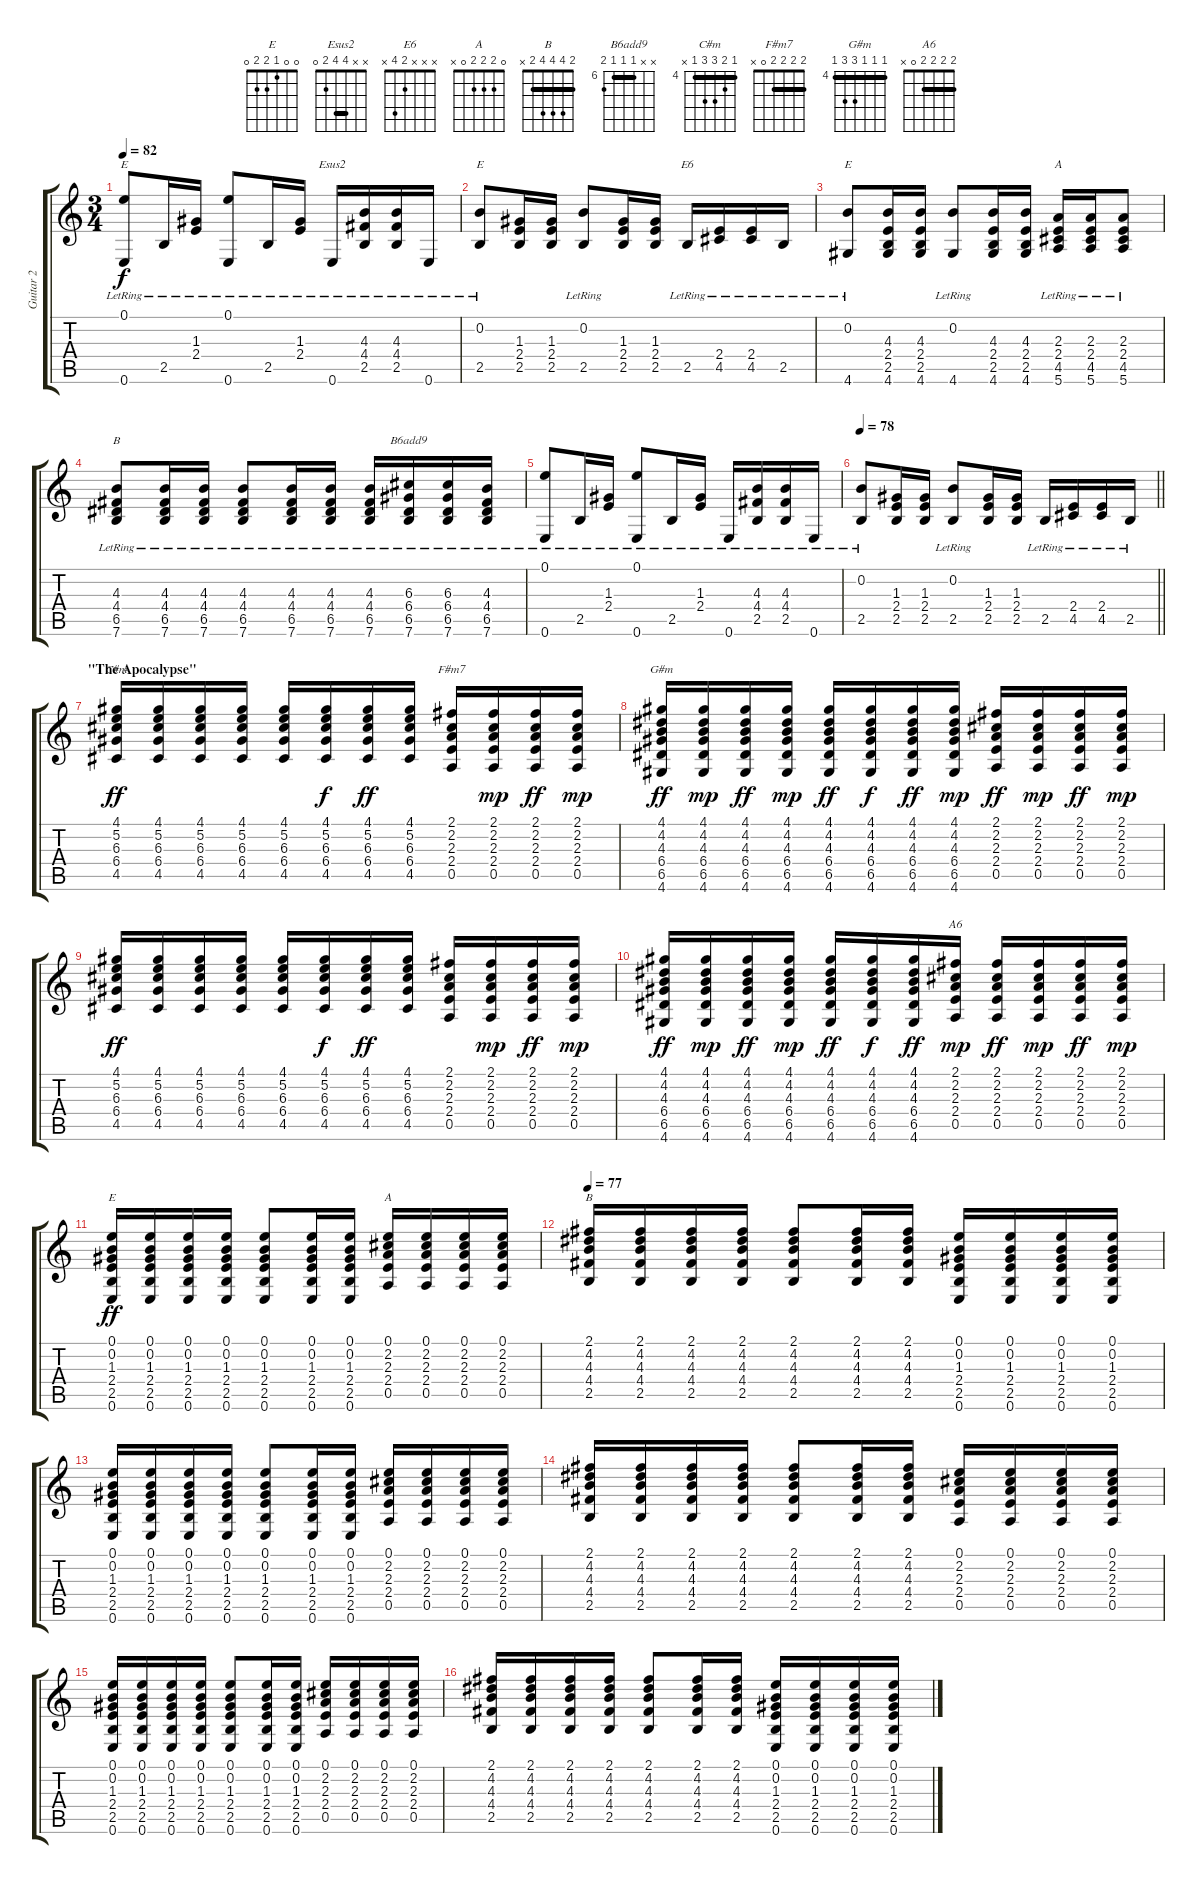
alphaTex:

\track ("Guitar 2" "Guitar 2") {instrument acousticguitarsteel}
\staff {score tabs}
\tuning (E4 B3 G3 D3 A2 E2) {hide}
\chord ("E" 0 x 1 2 2 0)
\chord ("Esus2" x x 4 4 2 0) {barre 4}
\chord ("E" x 0 1 2 2 x)
\chord ("E6" x x x 2 4 x)
\chord ("E" x 0 4 2 2 4)
\chord ("A" x x 2 2 4 5) {barre 2}
\chord ("B" x x 4 4 6 7) {firstfret 4 barre 4}
\chord ("B6add9" x x 6 6 6 7) {firstfret 6 barre 6}
\chord ("C#m" 4 5 6 6 4 x) {firstfret 4 barre 4}
\chord ("F#m7" 2 2 2 2 0 x) {barre 2}
\chord ("G#m" 4 4 4 6 6 4) {firstfret 4 barre 4}
\chord ("A6" 2 2 2 2 0 x) {barre 2}
\chord ("E" 0 0 1 2 2 0)
\chord ("A" 0 2 2 2 0 x)
\chord ("B" 2 4 4 4 2 x) {barre 2}
\ts (3 4)
\tempo 82
\clef g2
\ks c
(0.1 0.6{lr}).8{ch "E" dy f} 2.5{lr}.16 (1.3 2.4{lr}).16 (0.1 0.6{lr}).8 2.5{lr}.16 (1.3 2.4{lr}).16 0.6{lr}.16{ch "Esus2"} (4.3 4.4{lr} 2.5{lr}).16 (4.3 4.4{lr} 2.5{lr}).16 0.6{lr}.16 |
(0.2 2.5{lr}).8{ch "E"} (1.3 2.4 2.5).16 (1.3 2.4 2.5).16 (0.2 2.5{lr}).8 (1.3 2.4 2.5).16 (1.3 2.4 2.5).16 2.5{lr}.16{ch "E6"} (2.4 4.5{lr}).16 (2.4 4.5{lr}).16 2.5{lr}.16 |
(0.2 4.6{lr}).8{ch "E"} (4.3 2.4 2.5 4.6).16 (4.3 2.4 2.5 4.6).16 (0.2 4.6{lr}).8 (4.3 2.4 2.5 4.6).16 (4.3 2.4 2.5 4.6).16 (2.3 2.4 4.5 5.6{lr}).16{ch "A"} (2.3 2.4 4.5 5.6{lr}).16 (2.3 2.4 4.5 5.6{lr}).8 |
(4.3 4.4 6.5{lr} 7.6).8{ch "B"} (4.3 4.4 6.5{lr} 7.6).16 (4.3 4.4 6.5{lr} 7.6).16 (4.3 4.4 6.5{lr} 7.6).8 (4.3 4.4 6.5{lr} 7.6).16 (4.3 4.4 6.5{lr} 7.6).16 (4.3 4.4 6.5{lr} 7.6).16 (6.3 6.4 6.5{lr} 7.6).16{ch "B6add9"} (6.3 6.4 6.5{lr} 7.6).16 (4.3 4.4 6.5{lr} 7.6).16 |
(0.1 0.6{lr}).8 2.5{lr}.16 (1.3 2.4{lr}).16 (0.1 0.6{lr}).8 2.5{lr}.16 (1.3 2.4{lr}).16 0.6{lr}.16 (4.3 4.4{lr} 2.5{lr}).16 (4.3 4.4{lr} 2.5{lr}).16 0.6{lr}.16 |
\tempo 78
\barLineRight lightlight
(0.2 2.5{lr}).8 (1.3 2.4 2.5).16 (1.3 2.4 2.5).16 (0.2 2.5{lr}).8 (1.3 2.4 2.5).16 (1.3 2.4 2.5).16 2.5{lr}.16 (2.4 4.5{lr}).16 (2.4 4.5{lr}).16 2.5{lr}.16 |
\section ("" "\"The Apocalypse\"")
(4.1 5.2 6.3 6.4 4.5).16{ch "C#m" dy ff balance 7} (4.1 5.2 6.3 6.4 4.5).16 (4.1 5.2 6.3 6.4 4.5).16 (4.1 5.2 6.3 6.4 4.5).16 (4.1 5.2 6.3 6.4 4.5).16 (4.1 5.2 6.3 6.4 4.5).16{dy f} (4.1 5.2 6.3 6.4 4.5).16{dy ff} (4.1 5.2 6.3 6.4 4.5).16 (2.1 2.2 2.3 2.4 0.5).16{ch "F#m7"} (2.1 2.2 2.3 2.4 0.5).16{dy mp} (2.1 2.2 2.3 2.4 0.5).16{dy ff} (2.1 2.2 2.3 2.4 0.5).16{dy mp} |
(4.1 4.2 4.3 6.4 6.5 4.6).16{ch "G#m" dy ff} (4.1 4.2 4.3 6.4 6.5 4.6).16{dy mp} (4.1 4.2 4.3 6.4 6.5 4.6).16{dy ff} (4.1 4.2 4.3 6.4 6.5 4.6).16{dy mp} (4.1 4.2 4.3 6.4 6.5 4.6).16{dy ff} (4.1 4.2 4.3 6.4 6.5 4.6).16{dy f} (4.1 4.2 4.3 6.4 6.5 4.6).16{dy ff} (4.1 4.2 4.3 6.4 6.5 4.6).16{dy mp} (2.1 2.2 2.3 2.4 0.5).16{dy ff} (2.1 2.2 2.3 2.4 0.5).16{dy mp} (2.1 2.2 2.3 2.4 0.5).16{dy ff} (2.1 2.2 2.3 2.4 0.5).16{dy mp} |
(4.1 5.2 6.3 6.4 4.5).16{dy ff} (4.1 5.2 6.3 6.4 4.5).16 (4.1 5.2 6.3 6.4 4.5).16 (4.1 5.2 6.3 6.4 4.5).16 (4.1 5.2 6.3 6.4 4.5).16 (4.1 5.2 6.3 6.4 4.5).16{dy f} (4.1 5.2 6.3 6.4 4.5).16{dy ff} (4.1 5.2 6.3 6.4 4.5).16 (2.1 2.2 2.3 2.4 0.5).16 (2.1 2.2 2.3 2.4 0.5).16{dy mp} (2.1 2.2 2.3 2.4 0.5).16{dy ff} (2.1 2.2 2.3 2.4 0.5).16{dy mp} |
(4.1 4.2 4.3 6.4 6.5 4.6).16{dy ff} (4.1 4.2 4.3 6.4 6.5 4.6).16{dy mp} (4.1 4.2 4.3 6.4 6.5 4.6).16{dy ff} (4.1 4.2 4.3 6.4 6.5 4.6).16{dy mp} (4.1 4.2 4.3 6.4 6.5 4.6).16{dy ff} (4.1 4.2 4.3 6.4 6.5 4.6).16{dy f} (4.1 4.2 4.3 6.4 6.5 4.6).16{dy ff} (2.1 2.2 2.3 2.4 0.5).16{ch "A6" dy mp} (2.1 2.2 2.3 2.4 0.5).16{dy ff} (2.1 2.2 2.3 2.4 0.5).16{dy mp} (2.1 2.2 2.3 2.4 0.5).16{dy ff} (2.1 2.2 2.3 2.4 0.5).16{dy mp} |
(0.1 0.2 1.3 2.4 2.5 0.6).16{ch "E" dy ff} (0.1 0.2 1.3 2.4 2.5 0.6).16 (0.1 0.2 1.3 2.4 2.5 0.6).16 (0.1 0.2 1.3 2.4 2.5 0.6).16 (0.1 0.2 1.3 2.4 2.5 0.6).8 (0.1 0.2 1.3 2.4 2.5 0.6).16 (0.1 0.2 1.3 2.4 2.5 0.6).16 (0.1 2.2 2.3 2.4 0.5).16{ch "A"} (0.1 2.2 2.3 2.4 0.5).16 (0.1 2.2 2.3 2.4 0.5).16 (0.1 2.2 2.3 2.4 0.5).16 |
\tempo 77
(2.1 4.2 4.3 4.4 2.5).16{ch "B"} (2.1 4.2 4.3 4.4 2.5).16 (2.1 4.2 4.3 4.4 2.5).16 (2.1 4.2 4.3 4.4 2.5).16 (2.1 4.2 4.3 4.4 2.5).8 (2.1 4.2 4.3 4.4 2.5).16 (2.1 4.2 4.3 4.4 2.5).16 (0.1 0.2 1.3 2.4 2.5 0.6).16 (0.1 0.2 1.3 2.4 2.5 0.6).16 (0.1 0.2 1.3 2.4 2.5 0.6).16 (0.1 0.2 1.3 2.4 2.5 0.6).16 |
(0.1 0.2 1.3 2.4 2.5 0.6).16 (0.1 0.2 1.3 2.4 2.5 0.6).16 (0.1 0.2 1.3 2.4 2.5 0.6).16 (0.1 0.2 1.3 2.4 2.5 0.6).16 (0.1 0.2 1.3 2.4 2.5 0.6).8 (0.1 0.2 1.3 2.4 2.5 0.6).16 (0.1 0.2 1.3 2.4 2.5 0.6).16 (0.1 2.2 2.3 2.4 0.5).16 (0.1 2.2 2.3 2.4 0.5).16 (0.1 2.2 2.3 2.4 0.5).16 (0.1 2.2 2.3 2.4 0.5).16 |
(2.1 4.2 4.3 4.4 2.5).16 (2.1 4.2 4.3 4.4 2.5).16 (2.1 4.2 4.3 4.4 2.5).16 (2.1 4.2 4.3 4.4 2.5).16 (2.1 4.2 4.3 4.4 2.5).8 (2.1 4.2 4.3 4.4 2.5).16 (2.1 4.2 4.3 4.4 2.5).16 (0.1 2.2 2.3 2.4 0.5).16 (0.1 2.2 2.3 2.4 0.5).16 (0.1 2.2 2.3 2.4 0.5).16 (0.1 2.2 2.3 2.4 0.5).16 |
(0.1 0.2 1.3 2.4 2.5 0.6).16 (0.1 0.2 1.3 2.4 2.5 0.6).16 (0.1 0.2 1.3 2.4 2.5 0.6).16 (0.1 0.2 1.3 2.4 2.5 0.6).16 (0.1 0.2 1.3 2.4 2.5 0.6).8 (0.1 0.2 1.3 2.4 2.5 0.6).16 (0.1 0.2 1.3 2.4 2.5 0.6).16 (0.1 2.2 2.3 2.4 0.5).16 (0.1 2.2 2.3 2.4 0.5).16 (0.1 2.2 2.3 2.4 0.5).16 (0.1 2.2 2.3 2.4 0.5).16 |
(2.1 4.2 4.3 4.4 2.5).16 (2.1 4.2 4.3 4.4 2.5).16 (2.1 4.2 4.3 4.4 2.5).16 (2.1 4.2 4.3 4.4 2.5).16 (2.1 4.2 4.3 4.4 2.5).8 (2.1 4.2 4.3 4.4 2.5).16 (2.1 4.2 4.3 4.4 2.5).16 (0.1 0.2 1.3 2.4 2.5 0.6).16 (0.1 0.2 1.3 2.4 2.5 0.6).16 (0.1 0.2 1.3 2.4 2.5 0.6).16 (0.1 0.2 1.3 2.4 2.5 0.6).16
